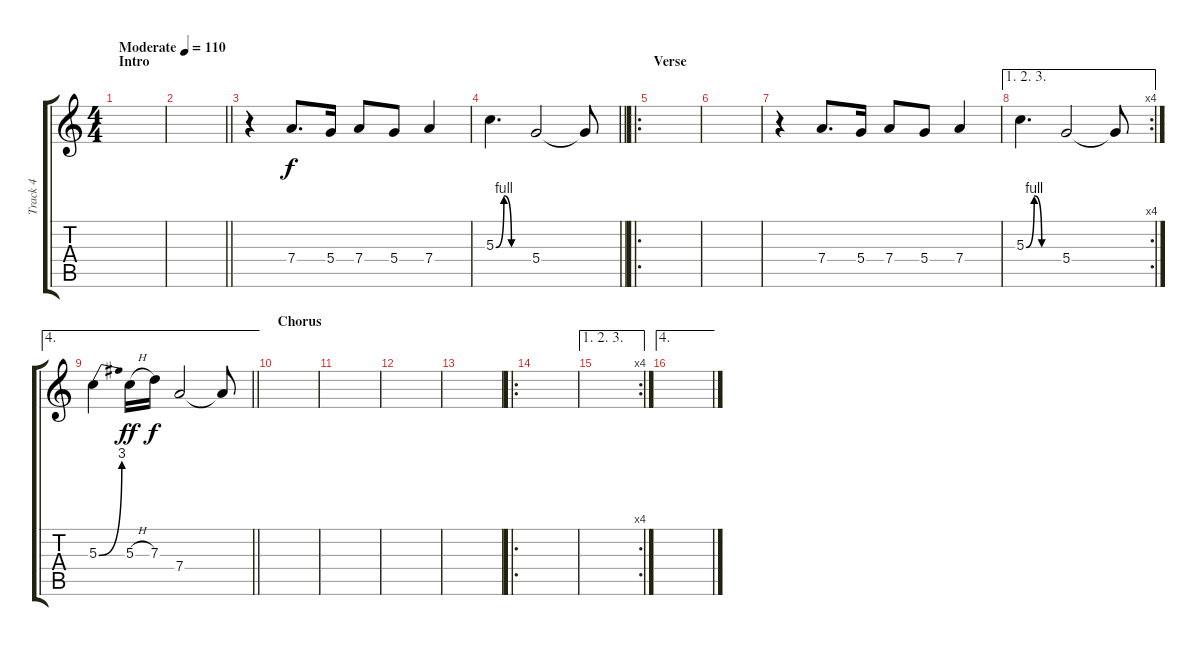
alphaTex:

\track ("Track 4" "Track 4") {instrument overdrivenguitar}
\staff {score tabs}
\tuning (E4 B3 G3 D3 A2 E2) {hide}
\ts (4 4)
\section ("" "Intro")
\tempo (110 "Moderate")
\clef g2
\ks c
|
\barLineRight lightlight
|
r.4 7.4.8{d} 5.4.16 7.4.8 5.4.8 7.4.4 |
\barLineRight lightlight
5.3{be (custom 0 0 15 4 29 0 60 0)}.4{d} 5.4.2 5.4{t}.8 |
\ro
\section ("" "Verse")
|
|
r.4 7.4.8{d} 5.4.16 7.4.8 5.4.8 7.4.4 |
\ae (1 2 3)
\rc 4
5.3{be (custom 0 0 15 4 29 0 60 0)}.4{d} 5.4.2 5.4{t}.8 |
\ae 4
\barLineRight lightlight
5.3{be (bend 0 0 60 12)}.4 5.3{h}.16{dy ff} 7.3.16{dy f} 7.4.2 7.4{t}.8 |
\section ("" "Chorus")
|
|
|
|
\ro
|
\ae (1 2 3)
\rc 4
|
\ae 4
